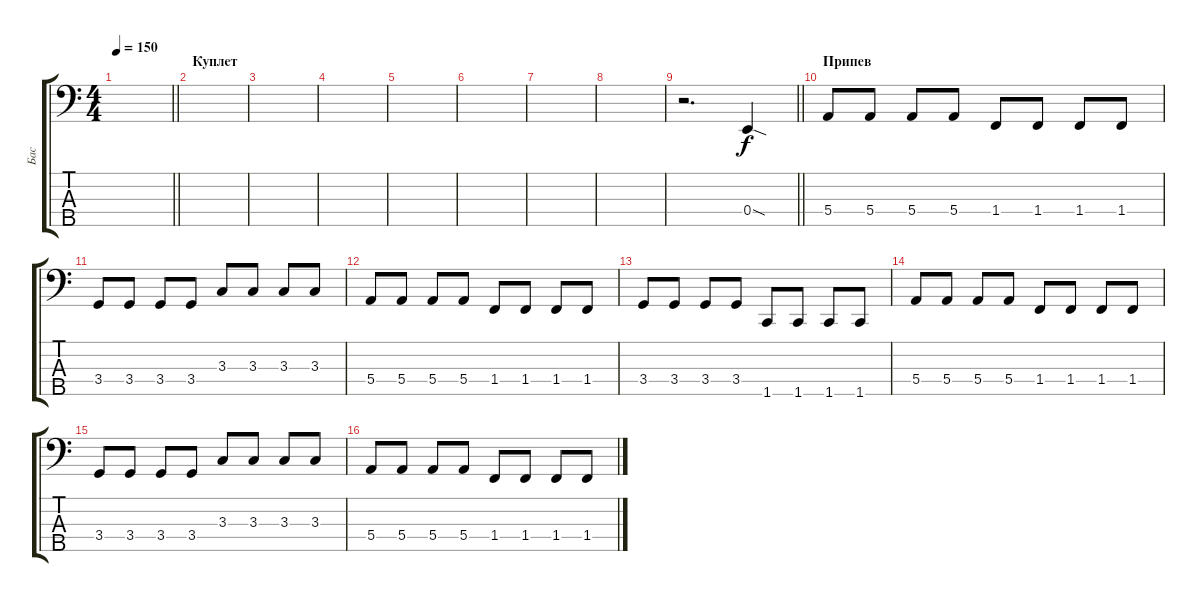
\track ("Бас" "Бас") {instrument electricbassfinger}
\staff {score tabs}
\tuning (G2 D2 A1 E1 B0) {hide}
\ts (4 4)
\tempo 150
\clef f4
\barLineRight lightlight
\ks c
|
\section ("" "Куплет")
|
|
|
|
|
|
|
\barLineRight lightlight
r.2{d} 0.4{sod}.4 |
\section ("" "Припев")
5.4.8 5.4.8 5.4.8 5.4.8 1.4.8 1.4.8 1.4.8 1.4.8 |
3.4.8 3.4.8 3.4.8 3.4.8 3.3.8 3.3.8 3.3.8 3.3.8 |
5.4.8 5.4.8 5.4.8 5.4.8 1.4.8 1.4.8 1.4.8 1.4.8 |
3.4.8 3.4.8 3.4.8 3.4.8 1.5.8 1.5.8 1.5.8 1.5.8 |
5.4.8 5.4.8 5.4.8 5.4.8 1.4.8 1.4.8 1.4.8 1.4.8 |
3.4.8 3.4.8 3.4.8 3.4.8 3.3.8 3.3.8 3.3.8 3.3.8 |
5.4.8 5.4.8 5.4.8 5.4.8 1.4.8 1.4.8 1.4.8 1.4.8
